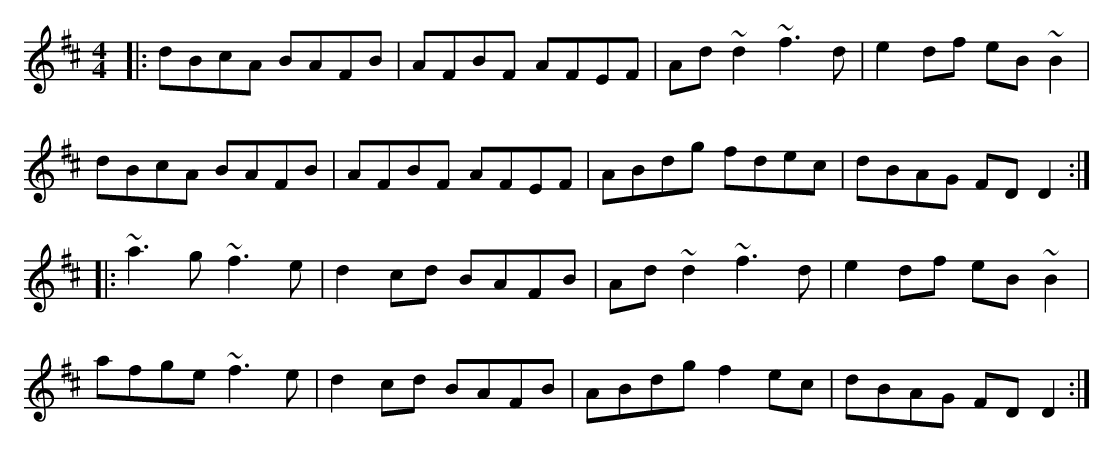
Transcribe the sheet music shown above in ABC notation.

X:1
M:4/4
K:D
|: dBcA BAFB | AFBF AFEF | Ad~d2 ~f3d | e2df eB~B2 |
dBcA BAFB | AFBF AFEF | ABdg fdec | dBAG FDD2 :|
|: ~a3g ~f3e | d2cd BAFB | Ad~d2 ~f3d | e2df eB~B2 |
afge ~f3e | d2cd BAFB | ABdg f2ec | dBAG FDD2 :|
